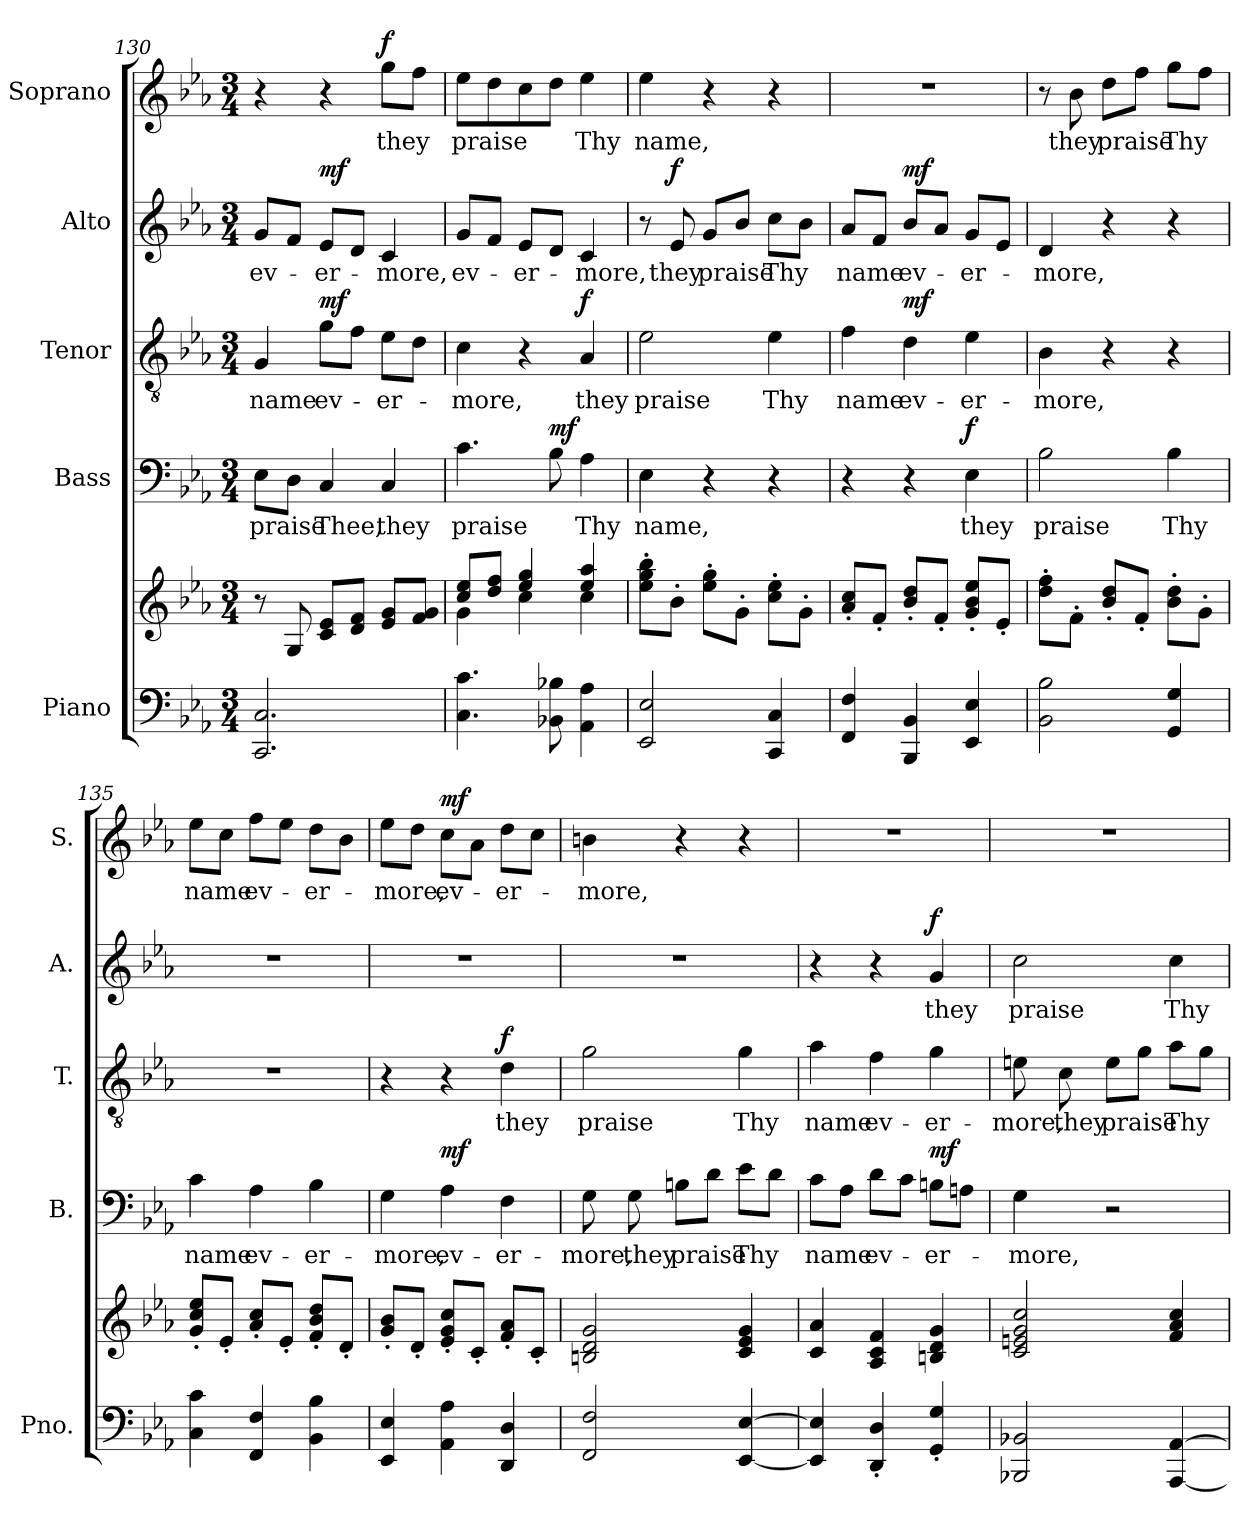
**kern	**kern	**kern	**text	**dynam	**kern	**text	**dynam	**kern	**text	**dynam	**kern	**text	**dynam
*part5	*part5	*part4	*part4	*part4	*part3	*part3	*part3	*part2	*part2	*part2	*part1	*part1	*part1
*staff6	*staff5	*staff4	*staff4	*staff4	*staff3	*staff3	*staff3	*staff2	*staff2	*staff2	*staff1	*staff1	*staff1
*I"Piano	*	*I"Bass	*	*	*I"Tenor	*	*	*I"Alto	*	*	*I"Soprano	*	*
*I'Pno.	*	*I'B.	*	*	*I'T.	*	*	*I'A.	*	*	*I'S.	*	*
!!LO:PB:g=z
*clefF4	*clefG2	*clefF4	*	*	*clefGv2	*	*	*clefG2	*	*	*clefG2	*	*
*k[b-e-a-]	*k[b-e-a-]	*k[b-e-a-]	*	*	*k[b-e-a-]	*	*	*k[b-e-a-]	*	*	*k[b-e-a-]	*	*
*M3/4	*M3/4	*M3/4	*	*	*M3/4	*	*	*M3/4	*	*	*M3/4	*	*
=130	=130	=130	=130	=130	=130	=130	=130	=130	=130	=130	=130	=130	=130
!	!	!	!LO:LY:b	!	!	!LO:LY:b	!	!	!LO:LY:b	!	!	!	!
2.CC/ 2.C/	8r	8E-\L	praise	.	4G/	name	.	8g/L	ev-	.	4r	.	.
.	8G/	8D\J	.	.	.	.	.	8f/J	.	.	.	.	.
!	!	!	!LO:LY:b	!	!	!LO:LY:b	!LO:DY:a	!	!LO:LY:b	!LO:DY:a	!	!	!
.	8c/ 8e-/L	4C/	Thee,	.	8g\L	ev-	mf	8e-/L	-er-	mf	4r	.	.
.	8d/ 8f/J	.	.	.	8f\J	.	.	8d/J	.	.	.	.	.
!	!	!	!LO:LY:b	!	!	!LO:LY:b	!	!	!LO:LY:b	!	!	!LO:LY:b	!LO:DY:a
.	8e-/ 8g/L	4C/	they	.	8e-\L	-er-	.	4c/	-more,	.	8gg\L	they	f
.	8f/ 8g/J	.	.	.	8d\J	.	.	.	.	.	8ff\J	.	.
=131	=131	=131	=131	=131	=131	=131	=131	=131	=131	=131	=131	=131	=131
*	*^	*	*	*	*	*	*	*	*	*	*	*	*
!	!	!	!	!LO:LY:b	!	!	!LO:LY:b	!	!	!LO:LY:b	!	!	!LO:LY:b	!
4.C\ 4.c\	8cc/ 8ee-/L	4g\	4.c\	praise	.	4c\	-more,	.	8g/L	ev-	.	8ee-\L	praise	.
.	8dd/ 8ff/J	.	.	.	.	.	.	.	8f/J	.	.	8dd\	.	.
!	!	!	!	!	!	!	!	!	!	!LO:LY:b	!	!	!	!
.	4ee-/ 4gg/	4cc\	.	.	.	4r	.	.	8e-/L	-er-	.	8cc\	.	.
!	!	!	!	!	!LO:DY:a	!	!	!	!	!	!	!	!	!
8BB-X\ 8B-X\	.	.	8B-\	.	mf	.	.	.	8d/J	.	.	8dd\J	.	.
!	!	!	!	!LO:LY:b	!	!	!LO:LY:b	!LO:DY:a	!	!LO:LY:b	!	!	!LO:LY:b	!
4AA-\ 4A-\	4ee-/ 4aa-/	4cc\	4A-\	Thy	.	4A-/	they	f	4c/	-more,	.	4ee-\	Thy	.
=132	=132	=132	=132	=132	=132	=132	=132	=132	=132	=132	=132	=132	=132	=132
!	!	!	!	!LO:LY:b	!	!	!LO:LY:b	!	!	!	!	!	!LO:LY:b	!
*	*v	*v	*	*	*	*	*	*	*	*	*	*	*	*
2EE-/ 2E-/	8ee-\' 8gg\' 8bb-\'L	4E-\	name,	.	2e-\	praise	.	8r	.	.	4ee-\	name,	.
!	!	!	!	!	!	!	!	!	!LO:LY:b	!LO:DY:a	!	!	!
.	8b-'\J	.	.	.	.	.	.	8e-/	they	f	.	.	.
!	!	!	!	!	!	!	!	!	!LO:LY:b	!	!	!	!
.	8ee-\' 8gg\'L	4r	.	.	.	.	.	8g/L	praise	.	4r	.	.
.	8g'\J	.	.	.	.	.	.	8b-/J	.	.	.	.	.
!	!	!	!	!	!	!LO:LY:b	!	!	!LO:LY:b	!	!	!	!
4CC/ 4C/	8cc\' 8ee-\'L	4r	.	.	4e-\	Thy	.	8cc\L	Thy	.	4r	.	.
.	8g'\J	.	.	.	.	.	.	8b-\J	.	.	.	.	.
=133	=133	=133	=133	=133	=133	=133	=133	=133	=133	=133	=133	=133	=133
!	!	!	!	!	!	!LO:LY:b	!	!	!LO:LY:b	!	!	!	!
4FF/ 4F/	8a-/' 8cc/'L	4r	.	.	4f\	name	.	8a-/L	name	.	2.r	.	.
.	8f'/J	.	.	.	.	.	.	8f/J	.	.	.	.	.
!	!	!	!	!	!	!LO:LY:b	!LO:DY:a	!	!LO:LY:b	!LO:DY:a	!	!	!
4BBB-/ 4BB-/	8b-/' 8dd/'L	4r	.	.	4d\	ev-	mf	8b-/L	ev-	mf	.	.	.
.	8f'/J	.	.	.	.	.	.	8a-/J	.	.	.	.	.
!	!	!	!LO:LY:b	!LO:DY:a	!	!LO:LY:b	!	!	!LO:LY:b	!	!	!	!
4EE-/ 4E-/	8g/' 8b-/' 8ee-/'L	4E-\	they	f	4e-\	-er-	.	8g/L	-er-	.	.	.	.
.	8e-'/J	.	.	.	.	.	.	8e-/J	.	.	.	.	.
!!LO:LB:g=z
=134	=134	=134	=134	=134	=134	=134	=134	=134	=134	=134	=134	=134	=134
!	!	!	!LO:LY:b	!	!	!LO:LY:b	!	!	!LO:LY:b	!	!	!	!
2BB-\ 2B-\	8dd\' 8ff\'L	2B-\	praise	.	4B-\	-more,	.	4d/	-more,	.	8r	.	.
!	!	!	!	!	!	!	!	!	!	!	!	!LO:LY:b	!
.	8f'\J	.	.	.	.	.	.	.	.	.	8b-\	they	.
!	!	!	!	!	!	!	!	!	!	!	!	!LO:LY:b	!
.	8b-/' 8dd/'L	.	.	.	4r	.	.	4r	.	.	8dd\L	praise	.
.	8f'/J	.	.	.	.	.	.	.	.	.	8ff\J	.	.
!	!	!	!LO:LY:b	!	!	!	!	!	!	!	!	!LO:LY:b	!
4GG/ 4G/	8b-\' 8dd\'L	4B-\	Thy	.	4r	.	.	4r	.	.	8gg\L	Thy	.
.	8g'\J	.	.	.	.	.	.	.	.	.	8ff\J	.	.
=135	=135	=135	=135	=135	=135	=135	=135	=135	=135	=135	=135	=135	=135
!	!	!	!LO:LY:b	!	!	!	!	!	!	!	!	!LO:LY:b	!
4C\ 4c\	8g/' 8cc/' 8ee-/'L	4c\	name	.	2.r	.	.	2.r	.	.	8ee-\L	-name	.
.	8e-'/J	.	.	.	.	.	.	.	.	.	8cc\J	.	.
!	!	!	!LO:LY:b	!	!	!	!	!	!	!	!	!LO:LY:b	!
4FF/ 4F/	8a-/' 8cc/'L	4A-\	ev-	.	.	.	.	.	.	.	8ff\L	ev-	.
.	8e-'/J	.	.	.	.	.	.	.	.	.	8ee-\J	.	.
!	!	!	!LO:LY:b	!	!	!	!	!	!	!	!	!LO:LY:b	!
4BB-\ 4B-\	8f/' 8b-/' 8dd/'L	4B-\	-er-	.	.	.	.	.	.	.	8dd\L	-er-	.
.	8d'/J	.	.	.	.	.	.	.	.	.	8b-\J	.	.
=136	=136	=136	=136	=136	=136	=136	=136	=136	=136	=136	=136	=136	=136
!	!	!	!LO:LY:b	!	!	!	!	!	!	!	!	!LO:LY:b	!
4EE-/ 4E-/	8g/' 8b-/'L	4G\	-more,	.	4r	.	.	2.r	.	.	8ee-\L	-more,	.
.	8d'/J	.	.	.	.	.	.	.	.	.	8dd\J	.	.
!	!	!	!LO:LY:b	!LO:DY:a	!	!	!	!	!	!	!	!LO:LY:b	!LO:DY:a
4AA-\ 4A-\	8e-/' 8g/' 8cc/'L	4A-\	ev-	mf	4r	.	.	.	.	.	8cc\L	ev-	mf
.	8c'/J	.	.	.	.	.	.	.	.	.	8a-\J	.	.
!	!	!	!LO:LY:b	!	!	!LO:LY:b	!LO:DY:a	!	!	!	!	!LO:LY:b	!
4DD/ 4D/	8f/' 8a-/'L	4F\	-er-	.	4d\	they	f	.	.	.	8dd\L	-er-	.
.	8c'/J	.	.	.	.	.	.	.	.	.	8cc\J	.	.
=137	=137	=137	=137	=137	=137	=137	=137	=137	=137	=137	=137	=137	=137
!	!	!	!LO:LY:b	!	!	!LO:LY:b	!	!	!	!	!	!LO:LY:b	!
2FF/ 2F/	2Bn/ 2d/ 2g/	8G\	-more,	.	2g\	praise	.	2.r	.	.	4bn\	-more,	.
!	!	!	!LO:LY:b	!	!	!	!	!	!	!	!	!	!
.	.	8G\	they	.	.	.	.	.	.	.	.	.	.
!	!	!	!LO:LY:b	!	!	!	!	!	!	!	!	!	!
.	.	8Bn\L	praise	.	.	.	.	.	.	.	4r	.	.
.	.	8d\J	.	.	.	.	.	.	.	.	.	.	.
!	!	!	!LO:LY:b	!	!	!LO:LY:b	!	!	!	!	!	!	!
[4EE-/ [4E-/	4c/ 4e-/ 4g/	8e-\L	Thy	.	4g\	Thy	.	.	.	.	4r	.	.
.	.	8d\J	.	.	.	.	.	.	.	.	.	.	.
!!LO:PB:g=z
=138	=138	=138	=138	=138	=138	=138	=138	=138	=138	=138	=138	=138	=138
!	!	!	!LO:LY:b	!	!	!LO:LY:b	!	!	!	!	!	!	!
4EE-/] 4E-/]	4c/ 4a-/	8c\L	name	.	4a-\	name	.	4r	.	.	2.r	.	.
.	.	8A-\J	.	.	.	.	.	.	.	.	.	.	.
!	!	!	!LO:LY:b	!	!	!LO:LY:b	!	!	!	!	!	!	!
4DD/' 4D/'	4A-/ 4c/ 4f/	8d\L	ev-	.	4f\	ev-	.	4r	.	.	.	.	.
.	.	8c\J	.	.	.	.	.	.	.	.	.	.	.
!	!	!	!LO:LY:b	!LO:DY:a	!	!LO:LY:b	!	!	!LO:LY:b	!LO:DY:a	!	!	!
4GG/' 4G/'	4Bn/ 4d/ 4g/	8Bn\L	-er-	mf	4g\	-er-	.	4g/	they	f	.	.	.
.	.	8An\J	.	.	.	.	.	.	.	.	.	.	.
=139	=139	=139	=139	=139	=139	=139	=139	=139	=139	=139	=139	=139	=139
!	!	!	!LO:LY:b	!	!	!LO:LY:b	!	!	!LO:LY:b	!	!	!	!
2BBB-X/ 2BB-X/	2c/ 2en/ 2g/ 2cc/	4G\	-more,	.	8en\	-more,	.	2cc\	praise	.	2.r	.	.
!	!	!	!	!	!	!LO:LY:b	!	!	!	!	!	!	!
.	.	.	.	.	8c\	they	.	.	.	.	.	.	.
!	!	!	!	!	!	!LO:LY:b	!	!	!	!	!	!	!
.	.	2r	.	.	8e\L	praise	.	.	.	.	.	.	.
.	.	.	.	.	8g\J	.	.	.	.	.	.	.	.
!	!	!	!	!	!	!LO:LY:b	!	!	!LO:LY:b	!	!	!	!
[4AAA-/ [4AA-/	4f/ 4a-/ 4cc/	.	.	.	8a-\L	Thy	.	4cc\	Thy	.	.	.	.
.	.	.	.	.	8g\J	.	.	.	.	.	.	.	.
=	=	=	=	=	=	=	=	=	=	=	=	=	=
*-	*-	*-	*-	*-	*-	*-	*-	*-	*-	*-	*-	*-	*-
